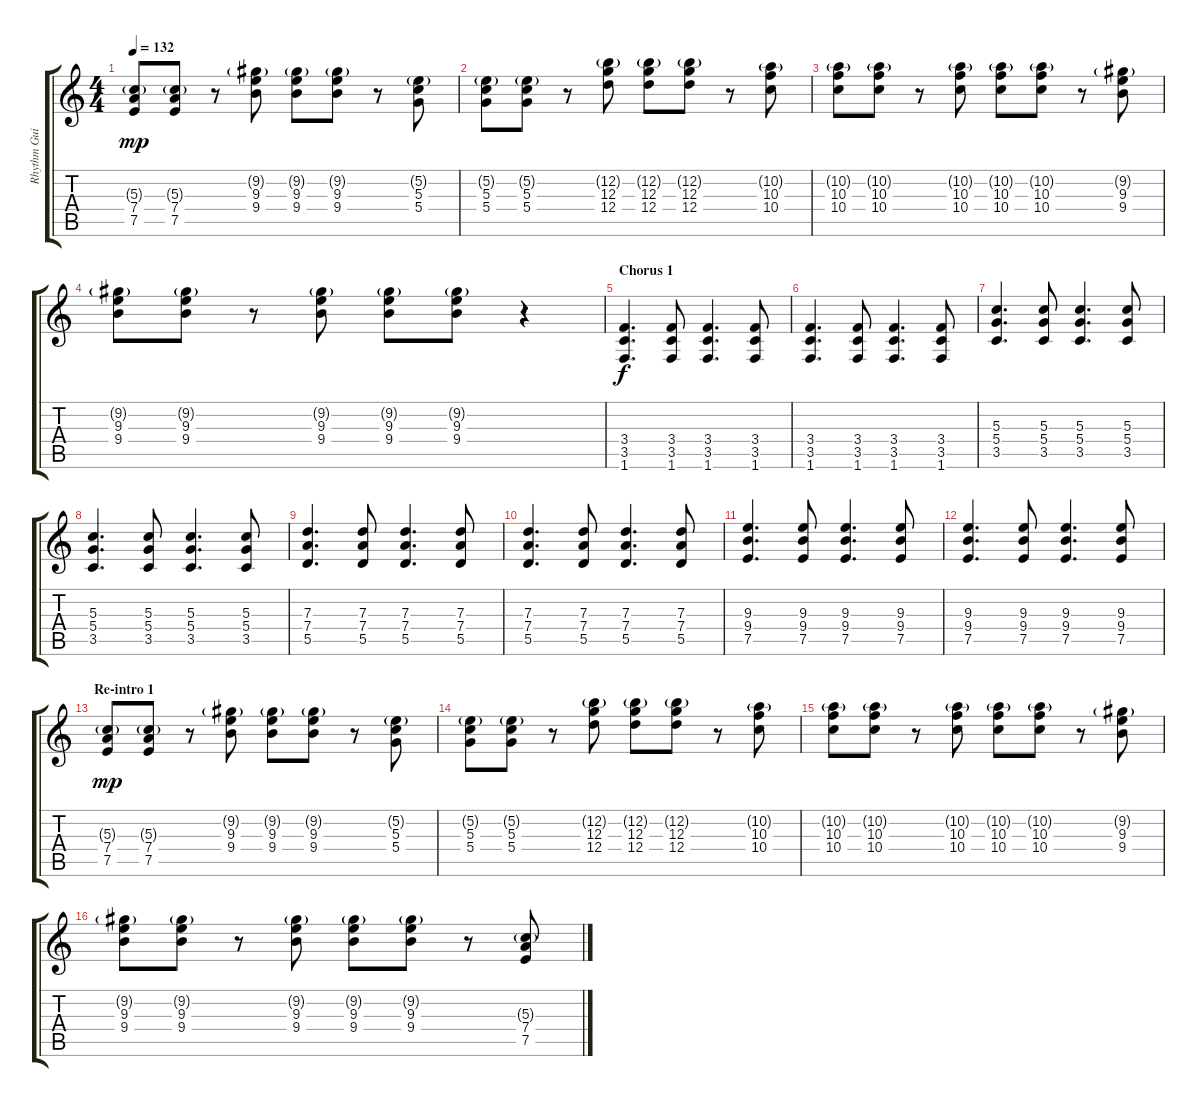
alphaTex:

\track ("Rhythm Guitar 1" "Rhythm Gui") {instrument overdrivenguitar}
\staff {score tabs}
\tuning (E4 B3 G3 D3 A2 E2) {hide}
\ts (4 4)
\tempo 132
\clef g2
\ks c
(5.3{g} 7.4 7.5).8{dy mp} (5.3{g} 7.4 7.5).8 r.8 (9.2{g} 9.3 9.4).8 (9.2{g} 9.3 9.4).8 (9.2{g} 9.3 9.4).8 r.8 (5.2{g} 5.3 5.4).8 |
(5.2{g} 5.3 5.4).8 (5.2{g} 5.3 5.4).8 r.8 (12.2{g} 12.3 12.4).8 (12.2{g} 12.3 12.4).8 (12.2{g} 12.3 12.4).8 r.8 (10.2{g} 10.3 10.4).8 |
(10.2{g} 10.3 10.4).8 (10.2{g} 10.3 10.4).8 r.8 (10.2{g} 10.3 10.4).8 (10.2{g} 10.3 10.4).8 (10.2{g} 10.3 10.4).8 r.8 (9.2{g} 9.3 9.4).8 |
(9.2{g} 9.3 9.4).8 (9.2{g} 9.3 9.4).8 r.8 (9.2{g} 9.3 9.4).8 (9.2{g} 9.3 9.4).8 (9.2{g} 9.3 9.4).8 r.4 |
\section ("" "Chorus 1")
(3.4 3.5 1.6).4{d dy f} (3.4 3.5 1.6).8 (3.4 3.5 1.6).4{d} (3.4 3.5 1.6).8 |
(3.4 3.5 1.6).4{d} (3.4 3.5 1.6).8 (3.4 3.5 1.6).4{d} (3.4 3.5 1.6).8 |
(5.3 5.4 3.5).4{d} (5.3 5.4 3.5).8 (5.3 5.4 3.5).4{d} (5.3 5.4 3.5).8 |
(5.3 5.4 3.5).4{d} (5.3 5.4 3.5).8 (5.3 5.4 3.5).4{d} (5.3 5.4 3.5).8 |
(7.3 7.4 5.5).4{d} (7.3 7.4 5.5).8 (7.3 7.4 5.5).4{d} (7.3 7.4 5.5).8 |
(7.3 7.4 5.5).4{d} (7.3 7.4 5.5).8 (7.3 7.4 5.5).4{d} (7.3 7.4 5.5).8 |
(9.3 9.4 7.5).4{d} (9.3 9.4 7.5).8 (9.3 9.4 7.5).4{d} (9.3 9.4 7.5).8 |
(9.3 9.4 7.5).4{d} (9.3 9.4 7.5).8 (9.3 9.4 7.5).4{d} (9.3 9.4 7.5).8 |
\section ("" "Re-intro 1")
(5.3{g} 7.4 7.5).8{dy mp} (5.3{g} 7.4 7.5).8 r.8 (9.2{g} 9.3 9.4).8 (9.2{g} 9.3 9.4).8 (9.2{g} 9.3 9.4).8 r.8 (5.2{g} 5.3 5.4).8 |
(5.2{g} 5.3 5.4).8 (5.2{g} 5.3 5.4).8 r.8 (12.2{g} 12.3 12.4).8 (12.2{g} 12.3 12.4).8 (12.2{g} 12.3 12.4).8 r.8 (10.2{g} 10.3 10.4).8 |
(10.2{g} 10.3 10.4).8 (10.2{g} 10.3 10.4).8 r.8 (10.2{g} 10.3 10.4).8 (10.2{g} 10.3 10.4).8 (10.2{g} 10.3 10.4).8 r.8 (9.2{g} 9.3 9.4).8 |
(9.2{g} 9.3 9.4).8 (9.2{g} 9.3 9.4).8 r.8 (9.2{g} 9.3 9.4).8 (9.2{g} 9.3 9.4).8 (9.2{g} 9.3 9.4).8 r.8 (5.3{g} 7.4 7.5).8
